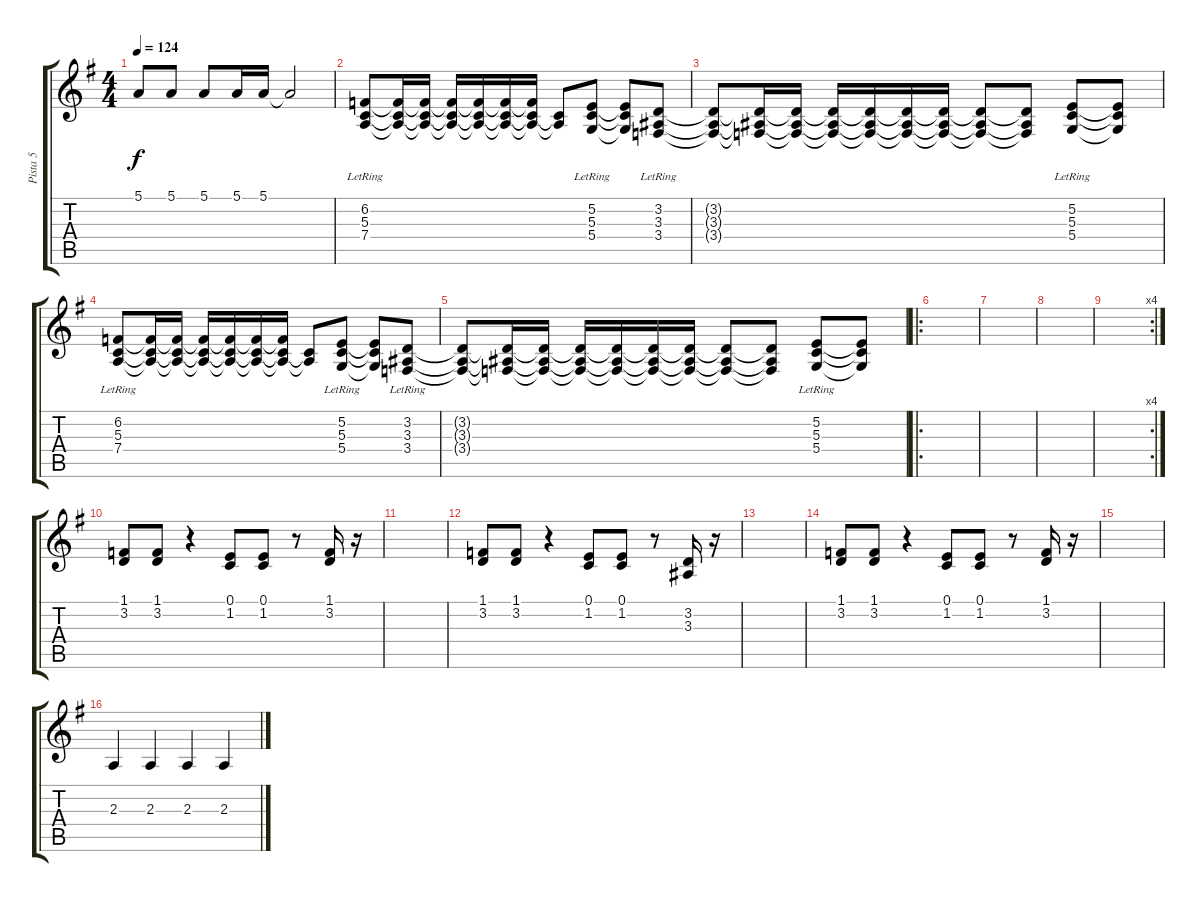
\track ("Pista 5" "Pista 5") {instrument acousticgrandpiano}
\staff {score tabs}
\tuning (E4 B3 G3 D3 A2 E2) {hide}
\ts (4 4)
\tempo 124
\clef g2
\ks g
5.1.8{dy f} 5.1.8 5.1.8 5.1.16 5.1.16 5.1{t}.2 |
(6.2{lr} 5.3{lr} 7.4{lr}).8 (6.2{t} 5.3{t} 7.4{t}).16 (6.2{t} 5.3{t} 7.4{t}).16 (6.2{t} 5.3{t} 7.4{t}).16 (6.2{t} 5.3{t} 7.4{t}).16 (6.2{t} 5.3{t} 7.4{t}).16 (6.2{t} 5.3{t} 7.4{t}).16 (5.3{t} 7.4{t}).8 (5.2{lr} 5.3{lr} 5.4{lr}).8 (5.2{t} 5.3{t} 5.4{t}).8 (3.2{lr} 3.3{lr} 3.4{lr}).8 |
(3.2{t} 3.3{t} 3.4{t}).8 (3.2{t} 3.3{t} 3.4{t}).16 (3.2{t} 3.3{t} 3.4{t}).16 (3.2{t} 3.3{t} 3.4{t}).16 (3.2{t} 3.3{t} 3.4{t}).16 (3.2{t} 3.3{t} 3.4{t}).16 (3.2{t} 3.3{t} 3.4{t}).16 (3.2{t} 3.3{t} 3.4{t}).8 (3.2{t} 3.3{t} 3.4{t}).8 (5.2{lr} 5.3{lr} 5.4{lr}).8 (5.2{t} 5.3{t} 5.4{t}).8 |
(6.2{lr} 5.3{lr} 7.4{lr}).8 (6.2{t} 5.3{t} 7.4{t}).16 (6.2{t} 5.3{t} 7.4{t}).16 (6.2{t} 5.3{t} 7.4{t}).16 (6.2{t} 5.3{t} 7.4{t}).16 (6.2{t} 5.3{t} 7.4{t}).16 (6.2{t} 5.3{t} 7.4{t}).16 (5.3{t} 7.4{t}).8 (5.2{lr} 5.3{lr} 5.4{lr}).8 (5.2{t} 5.3{t} 5.4{t}).8 (3.2{lr} 3.3{lr} 3.4{lr}).8 |
(3.2{t} 3.3{t} 3.4{t}).8 (3.2{t} 3.3{t} 3.4{t}).16 (3.2{t} 3.3{t} 3.4{t}).16 (3.2{t} 3.3{t} 3.4{t}).16 (3.2{t} 3.3{t} 3.4{t}).16 (3.2{t} 3.3{t} 3.4{t}).16 (3.2{t} 3.3{t} 3.4{t}).16 (3.2{t} 3.3{t} 3.4{t}).8 (3.2{t} 3.3{t} 3.4{t}).8 (5.2{lr} 5.3{lr} 5.4{lr}).8 (5.2{t} 5.3{t} 5.4{t}).8 |
\ro
|
|
|
\rc 4
|
(1.1 3.2).8 (1.1 3.2).8 r.4 (0.1 1.2).8 (0.1 1.2).8 r.8 (1.1 3.2).16 r.16 |
|
(1.1 3.2).8 (1.1 3.2).8 r.4 (0.1 1.2).8 (0.1 1.2).8 r.8 (3.2 3.3).16 r.16 |
|
(1.1 3.2).8 (1.1 3.2).8 r.4 (0.1 1.2).8 (0.1 1.2).8 r.8 (1.1 3.2).16 r.16 |
|
2.3.4 2.3.4 2.3.4 2.3.4
